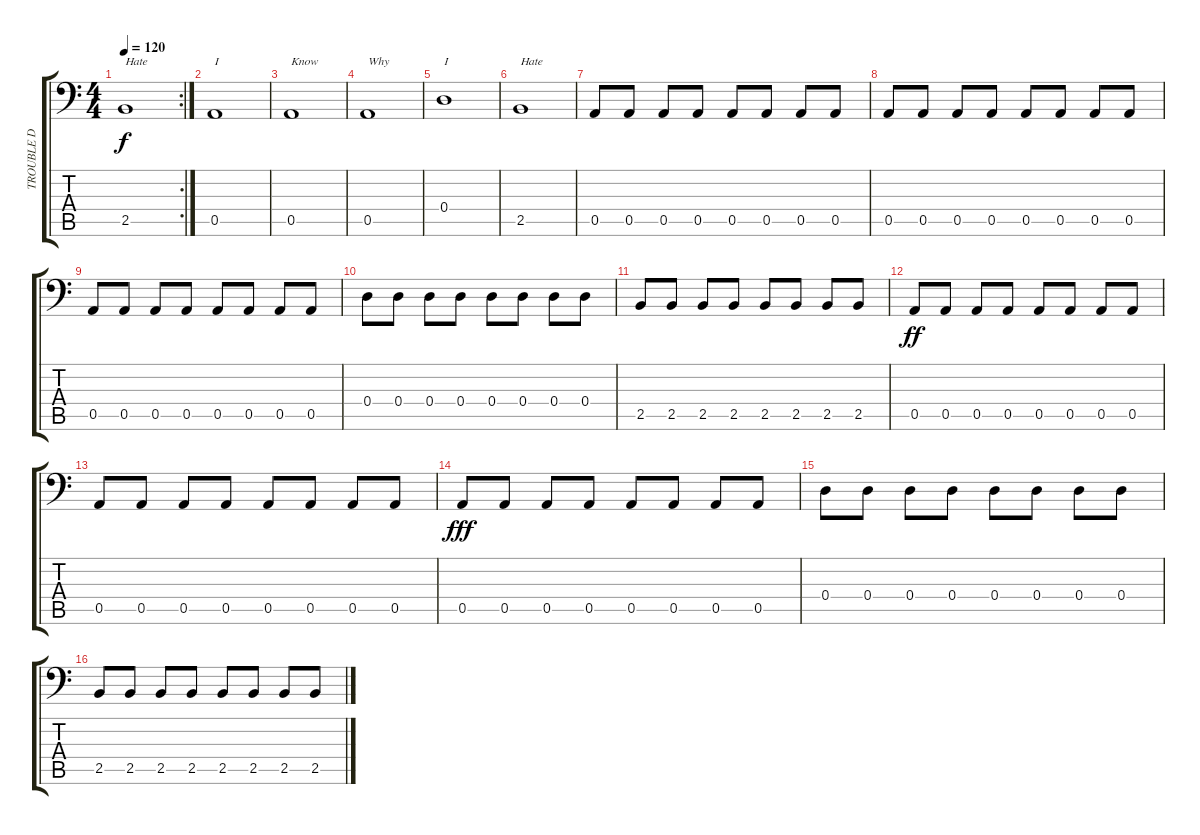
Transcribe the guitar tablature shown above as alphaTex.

\track ("TROUBLE D" "TROUBLE D") {instrument electricbasspick}
\staff {score tabs}
\tuning (E3 B2 G2 D2 A1 E1) {hide}
\rc 2
\ts (4 4)
\tempo 120
\clef f4
\ks c
2.5.1{txt "Hate" dy f} |
0.5.1{txt "I"} |
0.5.1{txt "Know"} |
0.5.1{txt "Why"} |
0.4.1{txt "I"} |
2.5.1{txt "Hate"} |
0.5.8 0.5.8 0.5.8 0.5.8 0.5.8 0.5.8 0.5.8 0.5.8 |
0.5.8 0.5.8 0.5.8 0.5.8 0.5.8 0.5.8 0.5.8 0.5.8 |
0.5.8 0.5.8 0.5.8 0.5.8 0.5.8 0.5.8 0.5.8 0.5.8 |
0.4.8 0.4.8 0.4.8 0.4.8 0.4.8 0.4.8 0.4.8 0.4.8 |
2.5.8 2.5.8 2.5.8 2.5.8 2.5.8 2.5.8 2.5.8 2.5.8 |
0.5.8{dy ff} 0.5.8 0.5.8 0.5.8 0.5.8 0.5.8 0.5.8 0.5.8 |
0.5.8 0.5.8 0.5.8 0.5.8 0.5.8 0.5.8 0.5.8 0.5.8 |
0.5.8{dy fff} 0.5.8 0.5.8 0.5.8 0.5.8 0.5.8 0.5.8 0.5.8 |
0.4.8 0.4.8 0.4.8 0.4.8 0.4.8 0.4.8 0.4.8 0.4.8 |
2.5.8 2.5.8 2.5.8 2.5.8 2.5.8 2.5.8 2.5.8 2.5.8
